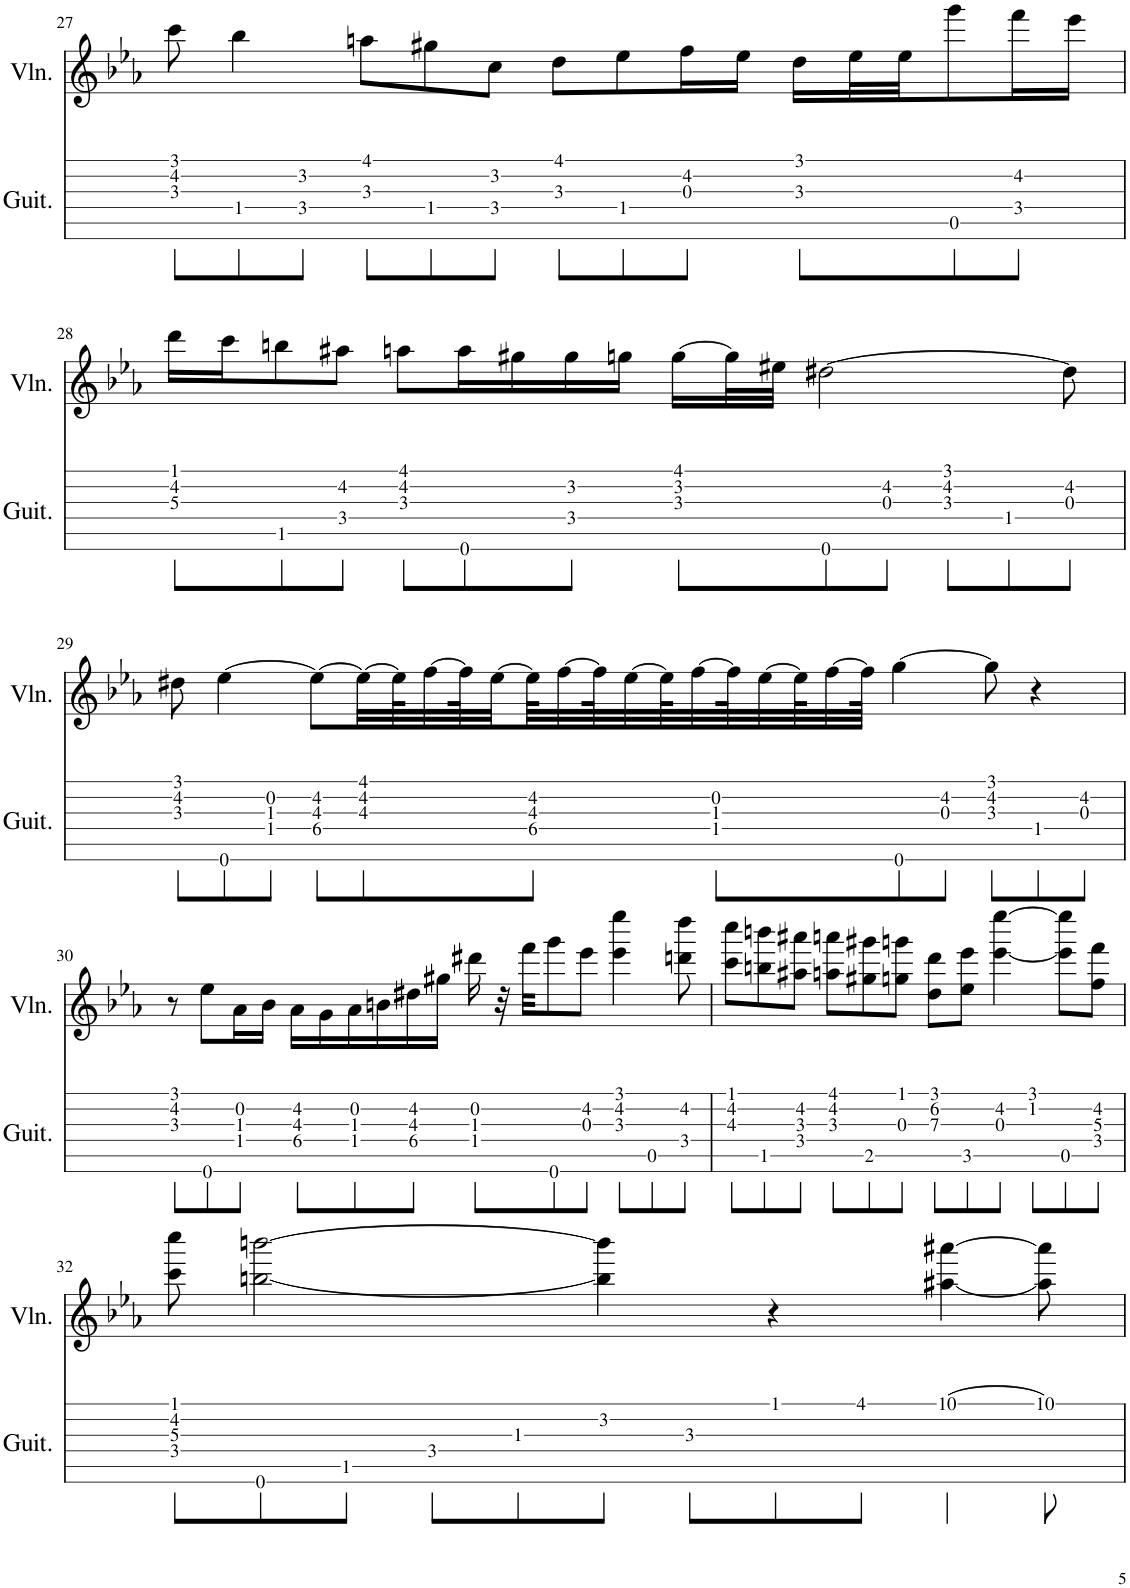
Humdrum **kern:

**kern	**kern
*part2	*part1
*staff2	*staff1
*I"Guitarra clásica	*I"Violín
*I'Guit.	*I'Vln.
!!LO:PB:g=z
*	*clefG2
*k[b-e-a-]	*k[b-e-a-]
*M12/8	*M12/8
=27	=27
8B-\ 8e-\ 8g\L	8ccc\
8E-\	4bb-\
8F\ 8d\J	.
8B-\ 8a-\L	8aan\L
8E-\	8gg#X\
8F\ 8d\J	8cc\J
8B-\ 8a-\L	8dd\L
8E-\	8ee-\
8G\ 8e-\J	16ff\L
.	16ee-\JJ
8B-\ 8g\L	16dd\LL
.	32ee-\L
.	32ee-\JJ
8AAn\	8ggg\
8F\ 8e-\J	16fff\L
.	16eee-\JJ
!!LO:LB:g=z
=28	=28
8c\ 8e-\ 8f\L	16ddd\LL
.	16ccc\J
8BB-\	8bbn\
8F\ 8e-\J	8aa#X\J
8B-\ 8e-\ 8a-\L	8aan\L
8BBB-\	16aa\L
.	16gg#X\
8F\ 8d\J	16gg#\
.	16ggn\JJ
8B-\ 8d\ 8a-\L	[16gg\LL
.	32gg\L]
.	32ee#X\JJJ
8EE-\	[2dd#X\
8G\ 8e-\J	.
8B-\ 8e-\ 8g\L	.
8E-\	.
8G\ 8e-\J	8dd#\]
!!LO:LB:g=z
=29	=29
8B-\ 8e-\ 8g\L	8dd#X\
8AAA-\	[4ee-\
8E-\ 8A-\ 8c-X\J	.
8A-\ 8c-\ 8e-\L	8ee-\L_
8c-\ 8e-\ 8a-\	32ee-\LL_
.	64ee-\K]
.	[32ff\
.	64ff\K]
.	[32ee-\
8A-\ 8c-\ 8e-\J	64ee-\K]
.	[32ff\
.	64ff\K]
.	[32ee-\
.	64ee-\K]
.	[32ff\
8E-\ 8A-\ 8c-\L	.
.	64ff\K]
.	[32ee-\
.	64ee-\K]
.	[32ff\
.	64ff\JJJk]
8EE-\	[4gg\
8G\ 8e-\J	.
8B-\ 8e-\ 8g\L	8gg\]
8E-\	4r
8G\ 8e-\J	.
!!LO:LB:g=z
=30	=30
8B-\ 8e-\ 8g\L	8r
8AAA-\	8ee-\L
8E-\ 8A-\ 8c-X\J	16a-\L
.	16b-\JJ
8A-\ 8c-\ 8e-\L	16a-\LL
.	16g\
8E-\ 8A-\ 8c-\	16a-\
.	16bn\
8A-\ 8c-\ 8e-\J	16dd#X\
.	16gg#X\JJ
8E-\ 8A-\ 8c-\L	16ddd#X\
.	32r
.	32fff\KKL
8EE-\	8ggg\
8G\ 8e-\J	8eee-\J
8B-\ 8e-\ 8g\L	4eee-\ 4eeee-\
8AAn\	.
8F\ 8e-\J	8dddn\ 8dddd\
=31	=31
8c-X\ 8e-\ 8f\L	8ccc\ 8cccc\L
8BB-\	8bbn\ 8bbbn\
8F\ 8B-\ 8e-\J	8aa#X\ 8aaa#X\J
8B-\ 8e-\ 8a-\L	8aan\ 8aaan\L
8BBn\	8gg#X\ 8ggg#X\
8G\ 8f\J	8ggn\ 8gggn\J
8d\ 8f\ 8g\L	8dd\ 8ddd\L
8C\	8ee-\ 8eee-\J
8G\ 8e-\J	[4eee-\ [4eeee-\
8cn\ 8g\L	.
8AAn\	8eee-\] 8eeee-\]L
8F\ 8c\ 8e-\J	8ff\ 8fff\J
!!LO:LB:g=z
=32	=32
8F\ 8c\ 8e-\ 8f\L	8ccc\ 8cccc\
8BBB-\	[2bbn\ [2bbbn\
8BB-\J	.
8F\L	.
8A-\	.
8d\J	4bb\] 4bbb\]
8B-\L	.
8f\	4r
8a-\J	.
[4dd\	[4aa#X\ [4aaa#X\
8dd\]	8aa#\] 8aaa#\]
=	=
*-	*-
